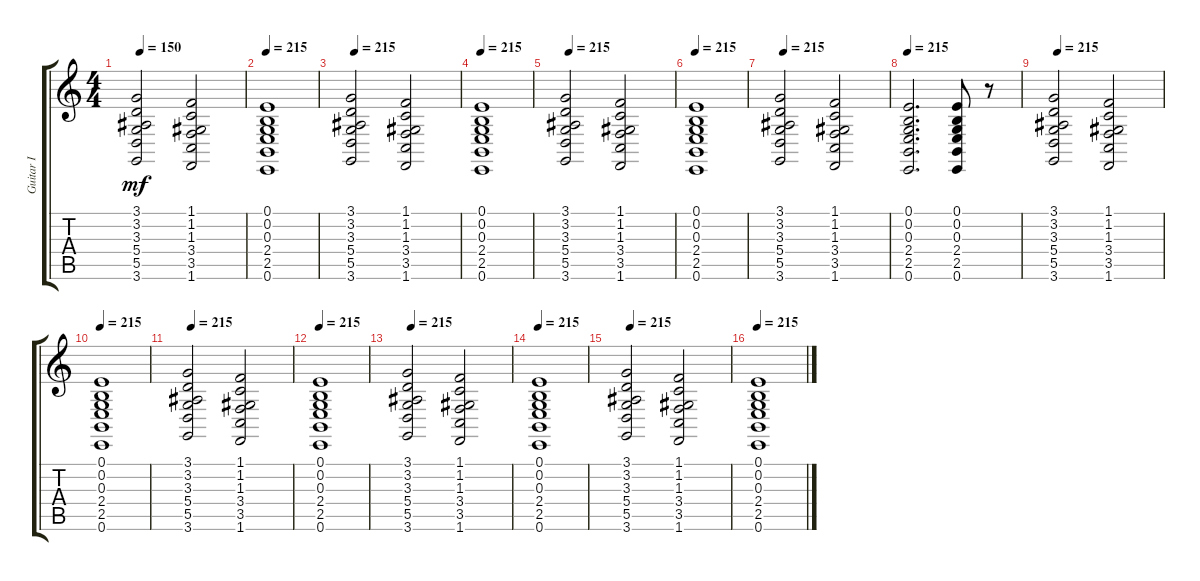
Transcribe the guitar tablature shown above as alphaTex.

\track ("Guitar I" "Guitar I") {instrument acousticgrandpiano}
\staff {score tabs}
\tuning (E4 B3 G3 D3 A2 E2) {hide}
\ts (4 4)
\tempo 150
\tempo 215
\tempo 150
\clef g2
\ks c
(3.1 3.2 3.3 5.4 5.5 3.6).2{dy mf instrument acousticgrandpiano} (1.1 1.2 1.3 3.4 3.5 1.6).2 |
\tempo 215
(0.1 0.2 0.3 2.4 2.5 0.6).1 |
\tempo 215
(3.1 3.2 3.3 5.4 5.5 3.6).2 (1.1 1.2 1.3 3.4 3.5 1.6).2 |
\tempo 215
(0.1 0.2 0.3 2.4 2.5 0.6).1 |
\tempo 215
(3.1 3.2 3.3 5.4 5.5 3.6).2 (1.1 1.2 1.3 3.4 3.5 1.6).2 |
\tempo 215
(0.1 0.2 0.3 2.4 2.5 0.6).1 |
\tempo 215
(3.1 3.2 3.3 5.4 5.5 3.6).2 (1.1 1.2 1.3 3.4 3.5 1.6).2 |
\tempo 215
(0.1 0.2 0.3 2.4 2.5 0.6).2{d} (0.1 0.2 0.3 2.4 2.5 0.6).8 r.8 |
\tempo 215
(3.1 3.2 3.3 5.4 5.5 3.6).2 (1.1 1.2 1.3 3.4 3.5 1.6).2 |
\tempo 215
(0.1 0.2 0.3 2.4 2.5 0.6).1 |
\tempo 215
(3.1 3.2 3.3 5.4 5.5 3.6).2 (1.1 1.2 1.3 3.4 3.5 1.6).2 |
\tempo 215
(0.1 0.2 0.3 2.4 2.5 0.6).1 |
\tempo 215
(3.1 3.2 3.3 5.4 5.5 3.6).2 (1.1 1.2 1.3 3.4 3.5 1.6).2 |
\tempo 215
(0.1 0.2 0.3 2.4 2.5 0.6).1 |
\tempo 215
(3.1 3.2 3.3 5.4 5.5 3.6).2 (1.1 1.2 1.3 3.4 3.5 1.6).2 |
\tempo 215
(0.1 0.2 0.3 2.4 2.5 0.6).1
